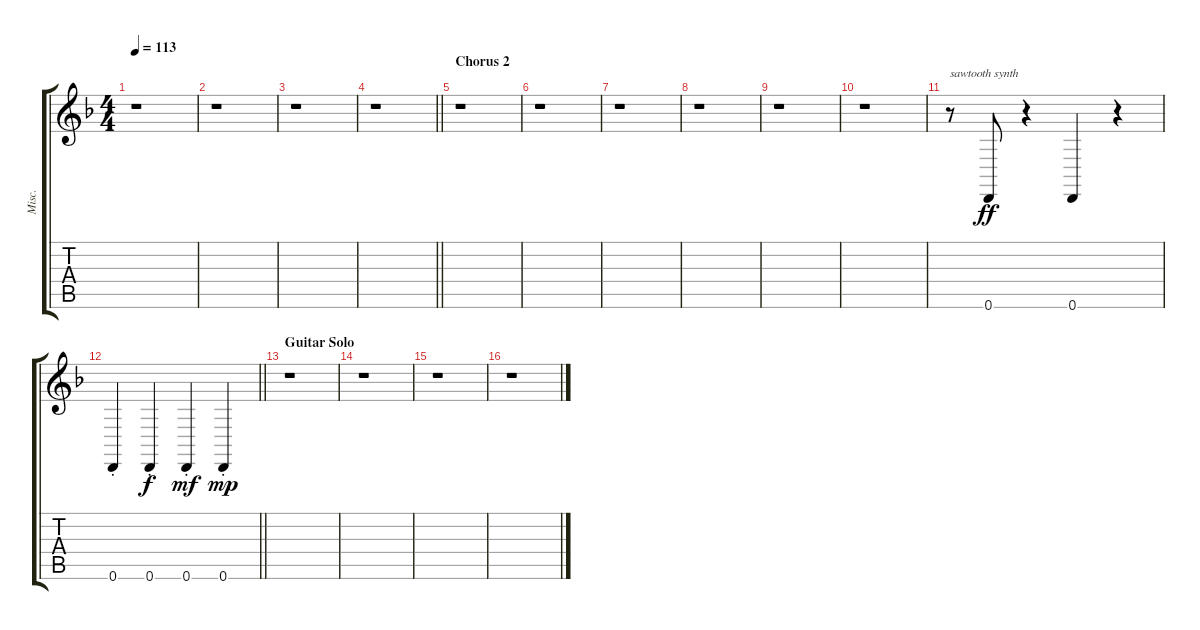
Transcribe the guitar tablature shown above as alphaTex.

\track ("Misc." "Misc.") {instrument lead2sawtooth}
\staff {score tabs}
\tuning (E4 B3 G3 D3 A2 D2) {hide}
\ts (4 4)
\tempo 113
\clef g2
\ks dminor
r.1{dy f} |
r.1 |
r.1 |
\barLineRight lightlight
r.1 |
\section ("" "Chorus 2")
r.1 |
r.1 |
r.1 |
r.1 |
r.1 |
r.1 |
r.8{txt "sawtooth synth" instrument lead2sawtooth} 0.6.8{dy ff} r.4 0.6.4 r.4 |
\barLineRight lightlight
0.6{st}.4 0.6{st}.4{dy f} 0.6{st}.4{dy mf} 0.6{st}.4{dy mp} |
\section ("" "Guitar Solo")
r.1 |
r.1 |
r.1 |
r.1
